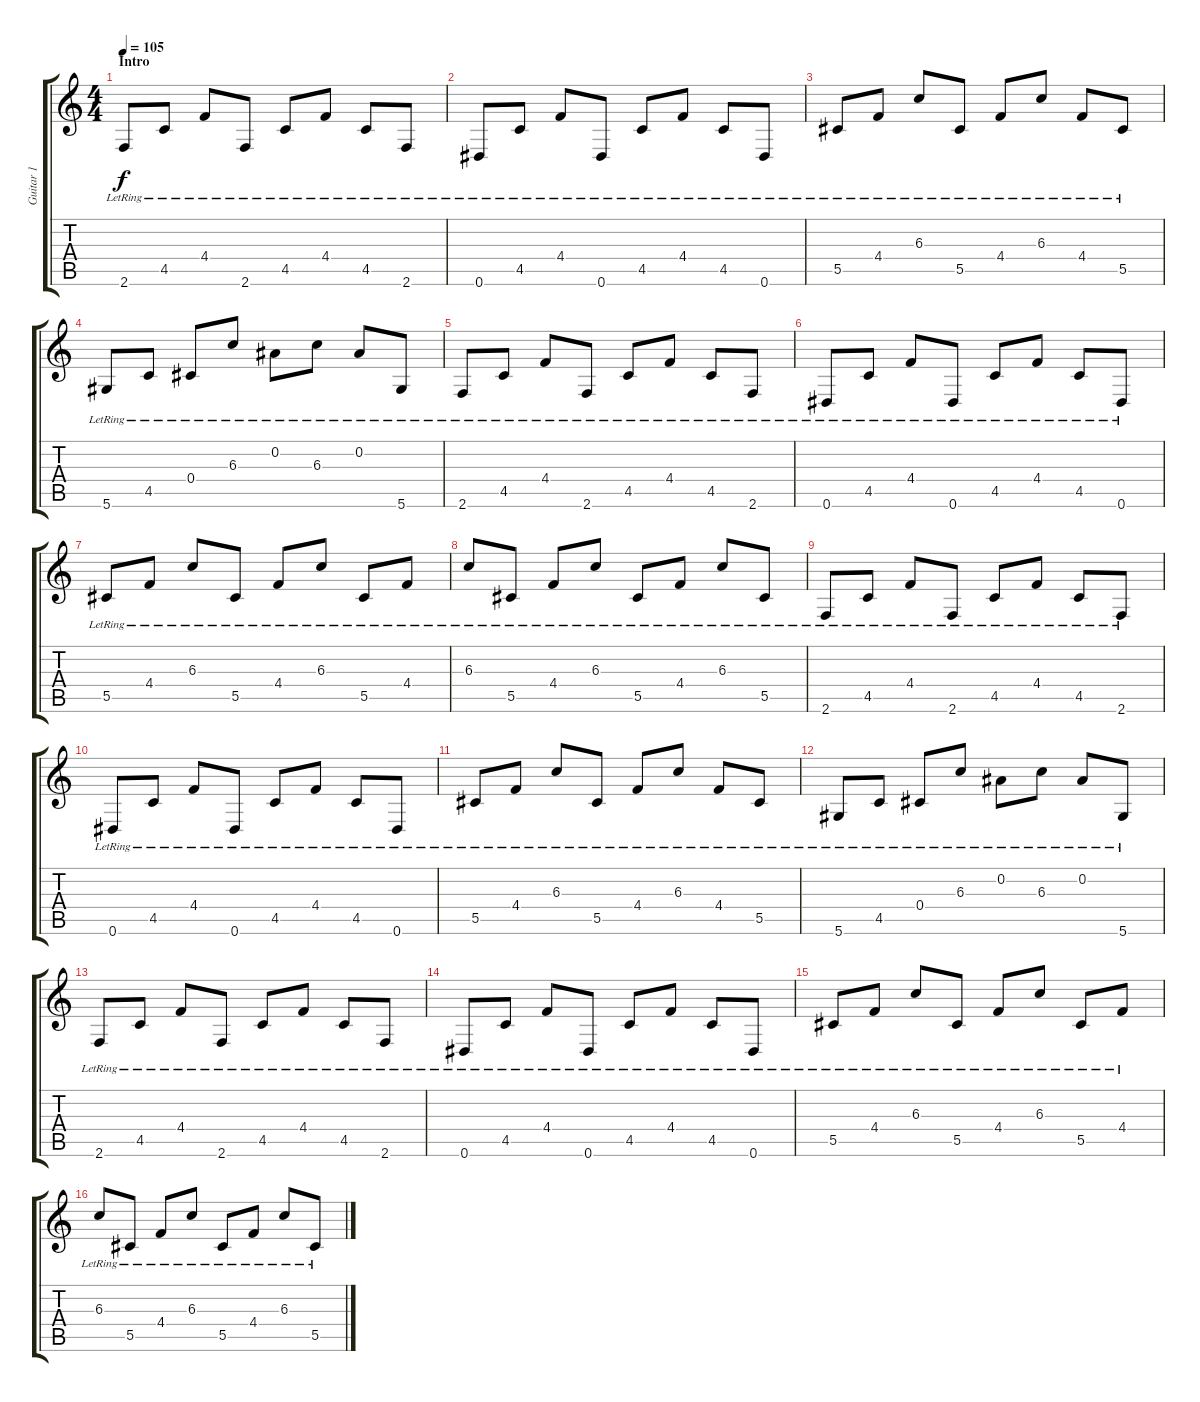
\track ("Guitar 1" "Guitar 1") {instrument distortionguitar}
\staff {score tabs}
\tuning (Eb4 Bb3 Gb3 Db3 Ab2 Eb2) {hide}
\ts (4 4)
\section ("" "Intro")
\tempo 105
\clef g2
\ks c
2.6{lr}.8{dy f instrument acousticguitarsteel} 4.5{lr}.8 4.4{lr}.8 2.6{lr}.8 4.5{lr}.8 4.4{lr}.8 4.5{lr}.8 2.6{lr}.8 |
0.6{lr}.8 4.5{lr}.8 4.4{lr}.8 0.6{lr}.8 4.5{lr}.8 4.4{lr}.8 4.5{lr}.8 0.6{lr}.8 |
5.5{lr}.8 4.4{lr}.8 6.3{lr}.8 5.5{lr}.8 4.4{lr}.8 6.3{lr}.8 4.4{lr}.8 5.5{lr}.8 |
5.6{lr}.8 4.5{lr}.8 0.4{lr}.8 6.3{lr}.8 0.2{lr}.8 6.3{lr}.8 0.2{lr}.8 5.6{lr}.8 |
2.6{lr}.8 4.5{lr}.8 4.4{lr}.8 2.6{lr}.8 4.5{lr}.8 4.4{lr}.8 4.5{lr}.8 2.6{lr}.8 |
0.6{lr}.8 4.5{lr}.8 4.4{lr}.8 0.6{lr}.8 4.5{lr}.8 4.4{lr}.8 4.5{lr}.8 0.6{lr}.8 |
5.5{lr}.8 4.4{lr}.8 6.3{lr}.8 5.5{lr}.8 4.4{lr}.8 6.3{lr}.8 5.5{lr}.8 4.4{lr}.8 |
6.3{lr}.8 5.5{lr}.8 4.4{lr}.8 6.3{lr}.8 5.5{lr}.8 4.4{lr}.8 6.3{lr}.8 5.5{lr}.8 |
2.6{lr}.8 4.5{lr}.8 4.4{lr}.8 2.6{lr}.8 4.5{lr}.8 4.4{lr}.8 4.5{lr}.8 2.6{lr}.8 |
0.6{lr}.8 4.5{lr}.8 4.4{lr}.8 0.6{lr}.8 4.5{lr}.8 4.4{lr}.8 4.5{lr}.8 0.6{lr}.8 |
5.5{lr}.8 4.4{lr}.8 6.3{lr}.8 5.5{lr}.8 4.4{lr}.8 6.3{lr}.8 4.4{lr}.8 5.5{lr}.8 |
5.6{lr}.8 4.5{lr}.8 0.4{lr}.8 6.3{lr}.8 0.2{lr}.8 6.3{lr}.8 0.2{lr}.8 5.6{lr}.8 |
2.6{lr}.8 4.5{lr}.8 4.4{lr}.8 2.6{lr}.8 4.5{lr}.8 4.4{lr}.8 4.5{lr}.8 2.6{lr}.8 |
0.6{lr}.8 4.5{lr}.8 4.4{lr}.8 0.6{lr}.8 4.5{lr}.8 4.4{lr}.8 4.5{lr}.8 0.6{lr}.8 |
5.5{lr}.8 4.4{lr}.8 6.3{lr}.8 5.5{lr}.8 4.4{lr}.8 6.3{lr}.8 5.5{lr}.8 4.4{lr}.8 |
6.3{lr}.8 5.5{lr}.8 4.4{lr}.8 6.3{lr}.8 5.5{lr}.8 4.4{lr}.8 6.3{lr}.8 5.5{lr}.8
